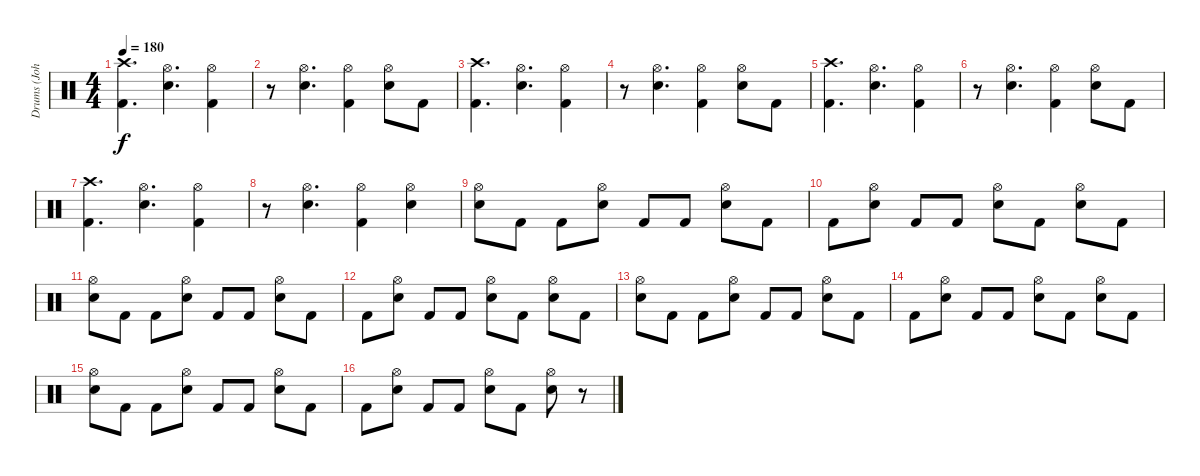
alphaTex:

\track ("Drums (John)" "Drums (Joh") {instrument percussion}
\staff {score}
\articulation defaults
\ts (4 4)
\tempo 180
\clef neutral
\ks c
("Crash high (hit)" "Kick (hit) 2").4{d dy f} ("Hi-Hat (open)" "Electric Snare (hit)").4{d} ("Hi-Hat (open)" "Kick (hit) 2").4 |
r.8 ("Hi-Hat (open)" "Electric Snare (hit)").4{d} ("Hi-Hat (open)" "Kick (hit) 2").4 ("Hi-Hat (open)" "Electric Snare (hit)").8 "Kick (hit) 2".8 |
("Crash high (hit)" "Kick (hit) 2").4{d} ("Hi-Hat (open)" "Electric Snare (hit)").4{d} ("Hi-Hat (open)" "Kick (hit) 2").4 |
r.8 ("Hi-Hat (open)" "Electric Snare (hit)").4{d} ("Hi-Hat (open)" "Kick (hit) 2").4 ("Hi-Hat (open)" "Electric Snare (hit)").8 "Kick (hit) 2".8 |
("Crash high (hit)" "Kick (hit) 2").4{d} ("Hi-Hat (open)" "Electric Snare (hit)").4{d} ("Hi-Hat (open)" "Kick (hit) 2").4 |
r.8 ("Hi-Hat (open)" "Electric Snare (hit)").4{d} ("Hi-Hat (open)" "Kick (hit) 2").4 ("Hi-Hat (open)" "Electric Snare (hit)").8 "Kick (hit) 2".8 |
("Crash high (hit)" "Kick (hit) 2").4{d} ("Hi-Hat (open)" "Electric Snare (hit)").4{d} ("Hi-Hat (open)" "Kick (hit) 2").4 |
r.8 ("Hi-Hat (open)" "Electric Snare (hit)").4{d} ("Hi-Hat (open)" "Kick (hit) 2").4 ("Hi-Hat (open)" "Electric Snare (hit)").4 |
("Hi-Hat (open)" "Electric Snare (hit)").8 "Kick (hit) 2".8 "Kick (hit) 2".8 ("Hi-Hat (open)" "Electric Snare (hit)").8 "Kick (hit) 2".8 "Kick (hit) 2".8 ("Hi-Hat (open)" "Electric Snare (hit)").8 "Kick (hit) 2".8 |
"Kick (hit) 2".8 ("Hi-Hat (open)" "Electric Snare (hit)").8 "Kick (hit) 2".8 "Kick (hit) 2".8 ("Hi-Hat (open)" "Electric Snare (hit)").8 "Kick (hit) 2".8 ("Hi-Hat (open)" "Electric Snare (hit)").8 "Kick (hit) 2".8 |
("Hi-Hat (open)" "Electric Snare (hit)").8 "Kick (hit) 2".8 "Kick (hit) 2".8 ("Hi-Hat (open)" "Electric Snare (hit)").8 "Kick (hit) 2".8 "Kick (hit) 2".8 ("Hi-Hat (open)" "Electric Snare (hit)").8 "Kick (hit) 2".8 |
"Kick (hit) 2".8 ("Hi-Hat (open)" "Electric Snare (hit)").8 "Kick (hit) 2".8 "Kick (hit) 2".8 ("Hi-Hat (open)" "Electric Snare (hit)").8 "Kick (hit) 2".8 ("Hi-Hat (open)" "Electric Snare (hit)").8 "Kick (hit) 2".8 |
("Hi-Hat (open)" "Electric Snare (hit)").8 "Kick (hit) 2".8 "Kick (hit) 2".8 ("Hi-Hat (open)" "Electric Snare (hit)").8 "Kick (hit) 2".8 "Kick (hit) 2".8 ("Hi-Hat (open)" "Electric Snare (hit)").8 "Kick (hit) 2".8 |
"Kick (hit) 2".8 ("Hi-Hat (open)" "Electric Snare (hit)").8 "Kick (hit) 2".8 "Kick (hit) 2".8 ("Hi-Hat (open)" "Electric Snare (hit)").8 "Kick (hit) 2".8 ("Hi-Hat (open)" "Electric Snare (hit)").8 "Kick (hit) 2".8 |
("Hi-Hat (open)" "Electric Snare (hit)").8 "Kick (hit) 2".8 "Kick (hit) 2".8 ("Hi-Hat (open)" "Electric Snare (hit)").8 "Kick (hit) 2".8 "Kick (hit) 2".8 ("Hi-Hat (open)" "Electric Snare (hit)").8 "Kick (hit) 2".8 |
"Kick (hit) 2".8 ("Hi-Hat (open)" "Electric Snare (hit)").8 "Kick (hit) 2".8 "Kick (hit) 2".8 ("Hi-Hat (open)" "Electric Snare (hit)").8 "Kick (hit) 2".8 ("Hi-Hat (open)" "Electric Snare (hit)").8 r.8
